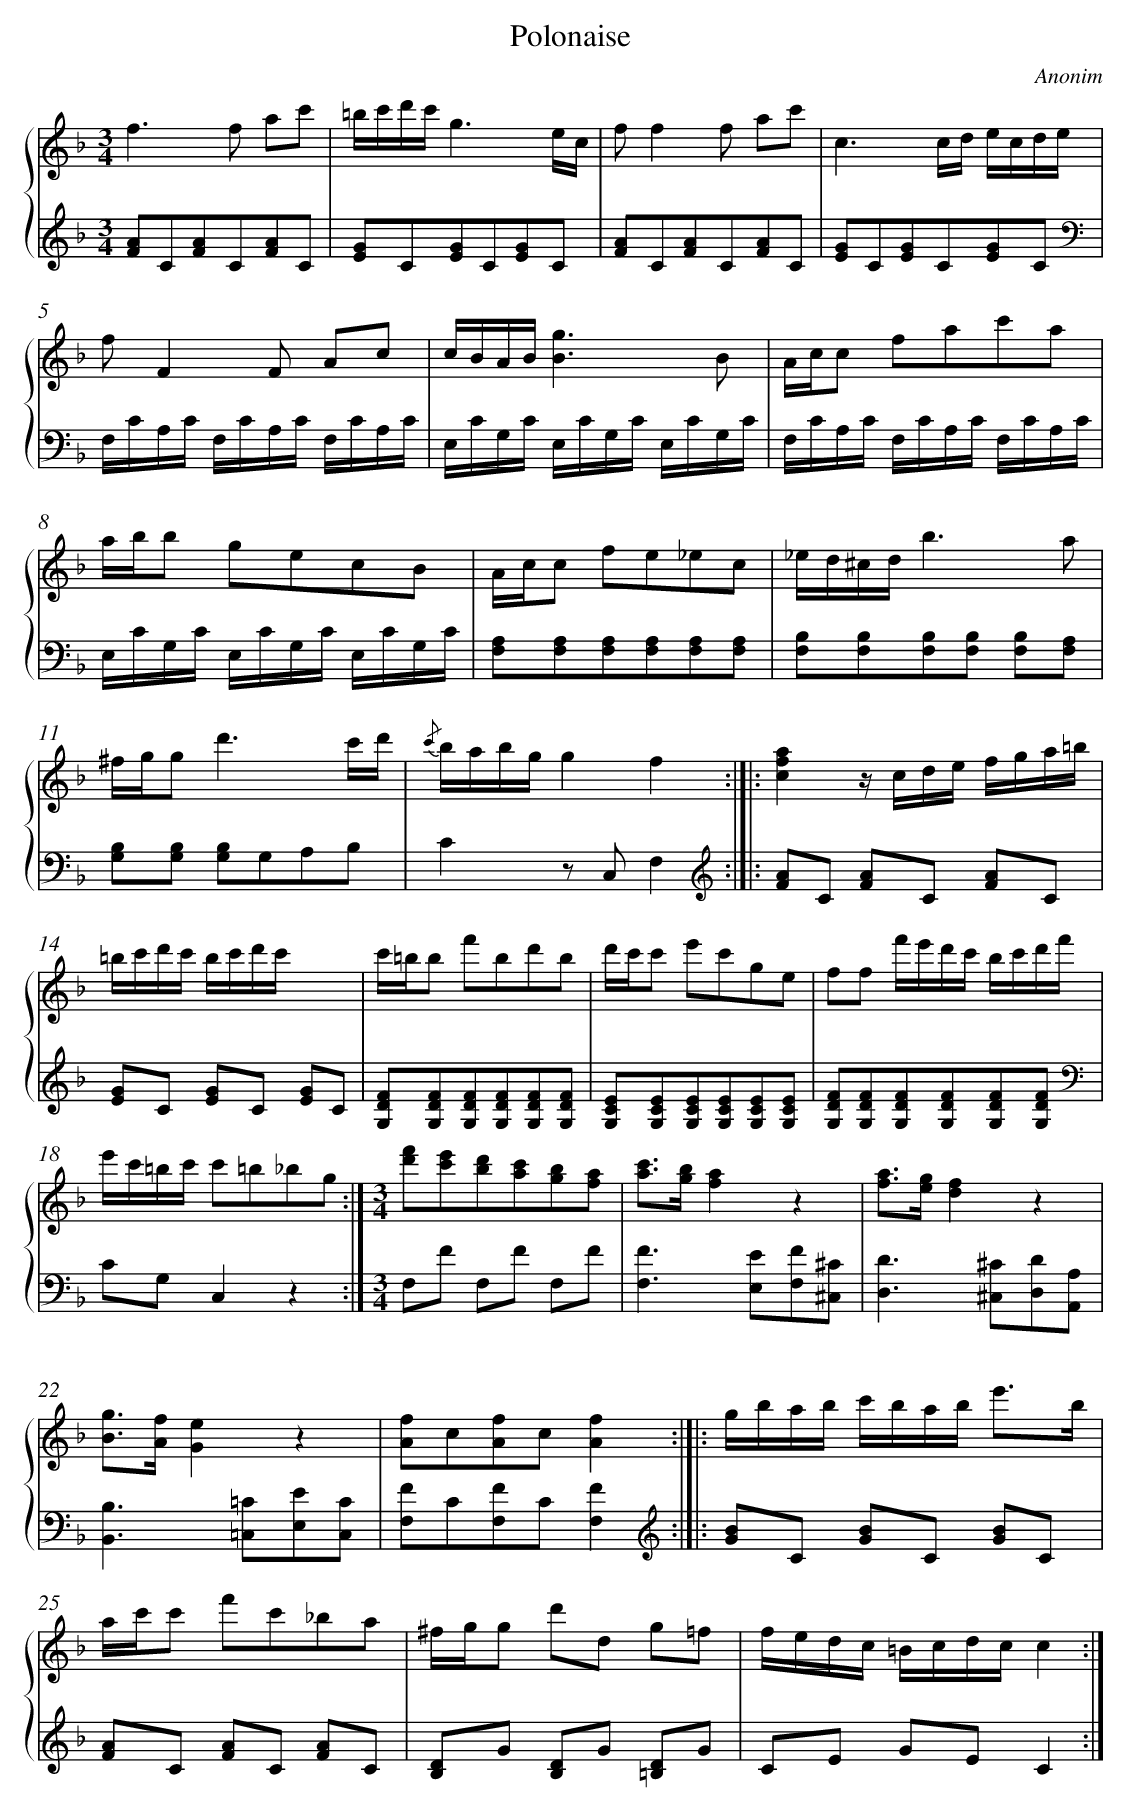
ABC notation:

X:1
T: Polonaise
C: Anonim
L: 1/8
M: 3/4
%%staves {1 2}
V: 1 clef=treble
V: 2 clef=treble
K: F
[V:1] f2>f2 ac' |
[V:2] [K:clef=treble][AF]C[AF]C[AF]C |
[V:1] =b/c'/d'/c'/g3e/c/ |
[V:2] [GE]C[GE]C[GE]C |
[V:1] ff2f ac' |
[V:2] [AF]C[AF]C[AF]C |
[V:1] c3c/d/ e/c/d/e/ |
[V:2] [GE]C[GE]C[GE]C[K:clef=bass] |
[V:1] fF2F Ac |
[V:2] F,/C/A,/C/ F,/C/A,/C/ F,/C/A,/C/ |
[V:1] c/B/A/B/[g3B3]B |
[V:2] E,/C/G,/C/ E,/C/G,/C/ E,/C/G,/C/ |
[V:1] A/c/c fac'a |
[V:2] F,/C/A,/C/ F,/C/A,/C/ F,/C/A,/C/ |
[V:1] a/b/b gecB |
[V:2] E,/C/G,/C/ E,/C/G,/C/ E,/C/G,/C/ |
[V:1] A/c/c fe_ec |
[V:2] [A,F,][A,F,][A,F,][A,F,][A,F,][A,F,] |
[V:1] _e/d/^c/d/b3a |
[V:2] [B,F,][B,F,][B,F,][B,F,] [B,F,][A,F,] |
[V:1] ^f/g/g2<d'2c'/d'/ |
[V:2] [B,G,][B,G,] [B,G,]G,A,B, |
[V:1] {/c'} b/a/b/g/g2f2 :|]|:
[V:2] C2z C,F,2 :|]|:
[V:1] [a2f2c2]z/ c/d/e/ f/g/a/=b/ |
[V:2] [K:clef=treble][AF]C [AF]C [AF]C |
[V:1] =b/c'/d'/c'/ b/c'/d'/c'/x2 |
[V:2] [GE]C [GE]C [GE]C |
[V:1] c'/=b/b f'bd'b |
[V:2] [FDG,][FDG,][FDG,][FDG,][FDG,][FDG,] |
[V:1] d'/c'/c' e'c'ge |
[V:2] [ECG,][ECG,][ECG,][ECG,][ECG,][ECG,] |
[V:1] ff f'/e'/d'/c'/ b/c'/d'/f'/ |
[V:2] [FDG,][FDG,][FDG,][FDG,][FDG,][FDG,][K:clef=bass] |
[V:1] e'/c'/=b/c'/ c'=b_bg :|]
[V:2] CG,C,2z2 :|]
[V:1]  [K:F] [M:3/4][f'd'][e'c'][d'b][c'a][bg][af] |
[V:2]  [K:F] [M:3/4]F,F F,F F,F |
[V:1] [c'a]>[bg][a2f2]z2 |
[V:2] [F2F,2]>[E2E,2][FF,][^C^C,] |
[V:1] [af]>[ge][f2d2]z2 |
[V:2] [D2D,2]>[^C2^C,2][DD,][A,A,,] |
[V:1] [gB]>[fA][e2G2]z2 |
[V:2] [B,2B,,2]>[=C2=C,2][EE,][CC,] |
[V:1] [fA]c[fA]c[f2A2] :|]|:
[V:2] [FF,]C[FF,]C[F2F,2] :|]|:
[V:1] g/b/a/b/ c'/b/a/b< e'b/ |
[V:2] [K:clef=treble][BG]C [BG]C [BG]C |
[V:1] a/c'/c' f'c'_ba |
[V:2] [AF]C [AF]C [AF]C |
[V:1] ^f/g/g d'd g=f |
[V:2] [DB,]G [DB,]G [D=B,]G |
[V:1] f/e/d/c/ =B/c/d/c/c2 :|]
[V:2] CE GEC2 :|]
